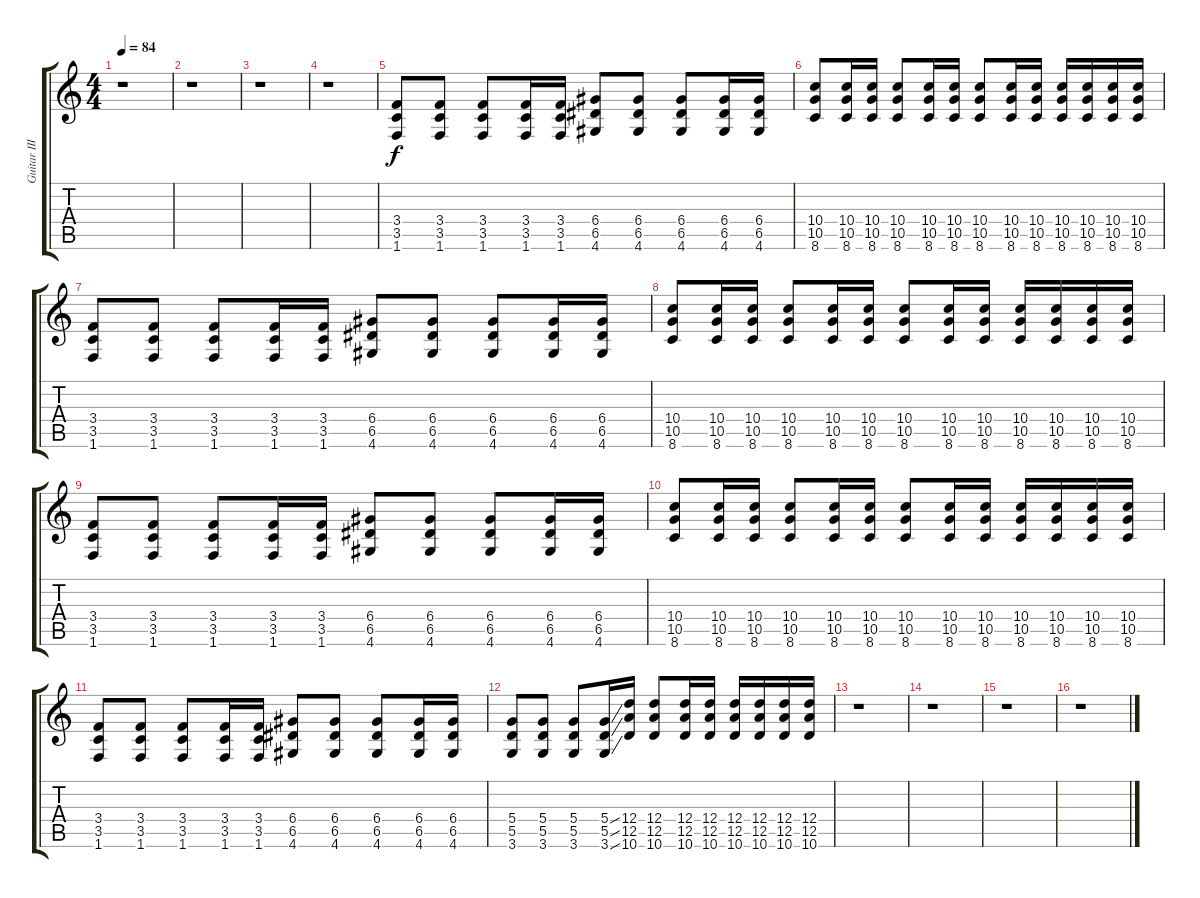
\track ("Guitar III" "Guitar III") {instrument distortionguitar}
\staff {score tabs}
\tuning (E4 B3 G3 D3 A2 E2) {hide}
\ts (4 4)
\tempo 84
\clef g2
\ks c
r.1{dy f} |
r.1 |
r.1 |
r.1 |
(3.4 3.5 1.6).8 (3.4 3.5 1.6).8 (3.4 3.5 1.6).8 (3.4 3.5 1.6).16 (3.4 3.5 1.6).16 (6.4 6.5 4.6).8 (6.4 6.5 4.6).8 (6.4 6.5 4.6).8 (6.4 6.5 4.6).16 (6.4 6.5 4.6).16 |
(10.4 10.5 8.6).8 (10.4 10.5 8.6).16 (10.4 10.5 8.6).16 (10.4 10.5 8.6).8 (10.4 10.5 8.6).16 (10.4 10.5 8.6).16 (10.4 10.5 8.6).8 (10.4 10.5 8.6).16 (10.4 10.5 8.6).16 (10.4 10.5 8.6).16 (10.4 10.5 8.6).16 (10.4 10.5 8.6).16 (10.4 10.5 8.6).16 |
(3.4 3.5 1.6).8 (3.4 3.5 1.6).8 (3.4 3.5 1.6).8 (3.4 3.5 1.6).16 (3.4 3.5 1.6).16 (6.4 6.5 4.6).8 (6.4 6.5 4.6).8 (6.4 6.5 4.6).8 (6.4 6.5 4.6).16 (6.4 6.5 4.6).16 |
(10.4 10.5 8.6).8 (10.4 10.5 8.6).16 (10.4 10.5 8.6).16 (10.4 10.5 8.6).8 (10.4 10.5 8.6).16 (10.4 10.5 8.6).16 (10.4 10.5 8.6).8 (10.4 10.5 8.6).16 (10.4 10.5 8.6).16 (10.4 10.5 8.6).16 (10.4 10.5 8.6).16 (10.4 10.5 8.6).16 (10.4 10.5 8.6).16 |
(3.4 3.5 1.6).8 (3.4 3.5 1.6).8 (3.4 3.5 1.6).8 (3.4 3.5 1.6).16 (3.4 3.5 1.6).16 (6.4 6.5 4.6).8 (6.4 6.5 4.6).8 (6.4 6.5 4.6).8 (6.4 6.5 4.6).16 (6.4 6.5 4.6).16 |
(10.4 10.5 8.6).8 (10.4 10.5 8.6).16 (10.4 10.5 8.6).16 (10.4 10.5 8.6).8 (10.4 10.5 8.6).16 (10.4 10.5 8.6).16 (10.4 10.5 8.6).8 (10.4 10.5 8.6).16 (10.4 10.5 8.6).16 (10.4 10.5 8.6).16 (10.4 10.5 8.6).16 (10.4 10.5 8.6).16 (10.4 10.5 8.6).16 |
(3.4 3.5 1.6).8 (3.4 3.5 1.6).8 (3.4 3.5 1.6).8 (3.4 3.5 1.6).16 (3.4 3.5 1.6).16 (6.4 6.5 4.6).8 (6.4 6.5 4.6).8 (6.4 6.5 4.6).8 (6.4 6.5 4.6).16 (6.4 6.5 4.6).16 |
(5.4 5.5 3.6).8 (5.4 5.5 3.6).8 (5.4 5.5 3.6).8 (5.4{ss} 5.5{ss} 3.6{ss}).16 (12.4 12.5 10.6).16 (12.4 12.5 10.6).8 (12.4 12.5 10.6).16 (12.4 12.5 10.6).16 (12.4 12.5 10.6).16 (12.4 12.5 10.6).16 (12.4 12.5 10.6).16 (12.4 12.5 10.6).16 |
r.1 |
r.1 |
r.1 |
r.1
